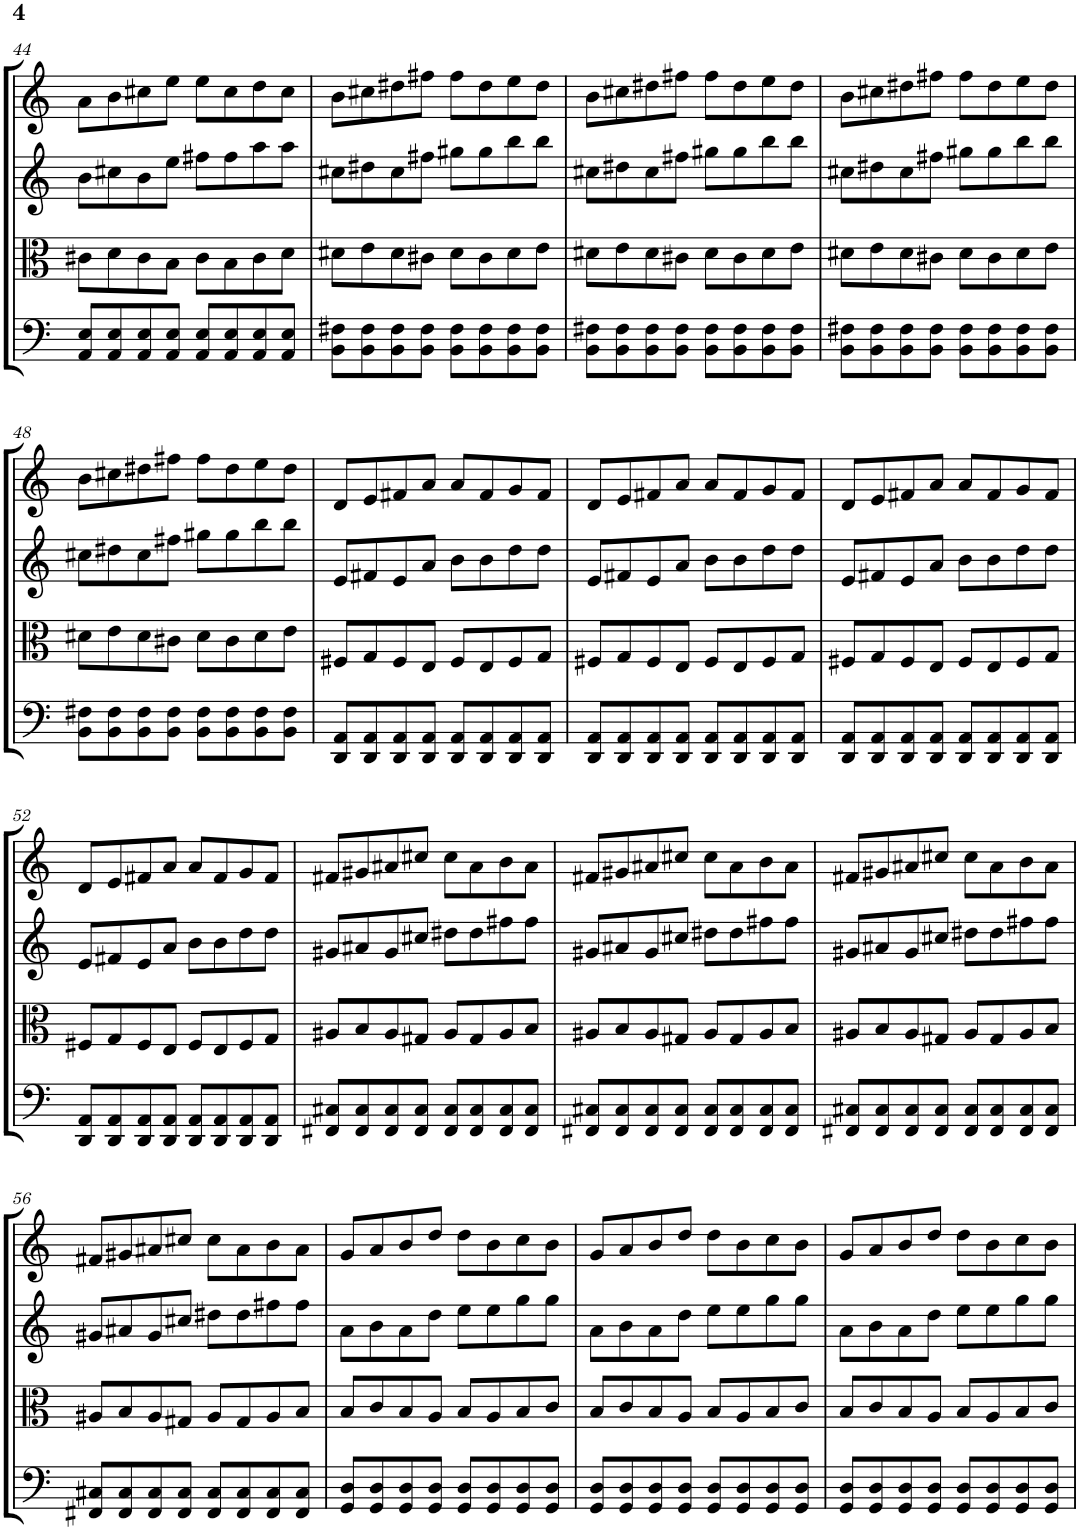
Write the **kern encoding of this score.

**kern	**kern	**kern	**kern
*part4	*part3	*part2	*part1
*staff4	*staff3	*staff2	*staff1
*I"Violoncello	*I"Viola	*I"Violin II	*I"Violin I
*I'Vc	*I'Vla	*I'Vln	*I'Vln
!!LO:PB:g=z
*clefF4	*clefC3	*clefG2	*clefG2
*k[]	*k[]	*k[]	*k[]
*M4/4	*M4/4	*M4/4	*M4/4
=44	=44	=44	=44
8AA/ 8E/L	8c#X\L	8b\L	8a\L
8AA/ 8E/	8d\	8cc#X\	8b\
8AA/ 8E/	8c#\	8b\	8cc#X\
8AA/ 8E/J	8B\J	8ee\J	8ee\J
8AA/ 8E/L	8c#\L	8ff#X\L	8ee\L
8AA/ 8E/	8B\	8ff#\	8cc#\
8AA/ 8E/	8c#\	8aa\	8dd\
8AA/ 8E/J	8d\J	8aa\J	8cc#\J
=45	=45	=45	=45
8BB\ 8F#X\L	8d#X\L	8cc#X\L	8b\L
8BB\ 8F#\	8e\	8dd#X\	8cc#X\
8BB\ 8F#\	8d#\	8cc#\	8dd#X\
8BB\ 8F#\J	8c#X\J	8ff#X\J	8ff#X\J
8BB\ 8F#\L	8d#\L	8gg#X\L	8ff#\L
8BB\ 8F#\	8c#\	8gg#\	8dd#\
8BB\ 8F#\	8d#\	8bb\	8ee\
8BB\ 8F#\J	8e\J	8bb\J	8dd#\J
=46	=46	=46	=46
8BB\ 8F#X\L	8d#X\L	8cc#X\L	8b\L
8BB\ 8F#\	8e\	8dd#X\	8cc#X\
8BB\ 8F#\	8d#\	8cc#\	8dd#X\
8BB\ 8F#\J	8c#X\J	8ff#X\J	8ff#X\J
8BB\ 8F#\L	8d#\L	8gg#X\L	8ff#\L
8BB\ 8F#\	8c#\	8gg#\	8dd#\
8BB\ 8F#\	8d#\	8bb\	8ee\
8BB\ 8F#\J	8e\J	8bb\J	8dd#\J
=47	=47	=47	=47
8BB\ 8F#X\L	8d#X\L	8cc#X\L	8b\L
8BB\ 8F#\	8e\	8dd#X\	8cc#X\
8BB\ 8F#\	8d#\	8cc#\	8dd#X\
8BB\ 8F#\J	8c#X\J	8ff#X\J	8ff#X\J
8BB\ 8F#\L	8d#\L	8gg#X\L	8ff#\L
8BB\ 8F#\	8c#\	8gg#\	8dd#\
8BB\ 8F#\	8d#\	8bb\	8ee\
8BB\ 8F#\J	8e\J	8bb\J	8dd#\J
!!LO:LB:g=z
=48	=48	=48	=48
8BB\ 8F#X\L	8d#X\L	8cc#X\L	8b\L
8BB\ 8F#\	8e\	8dd#X\	8cc#X\
8BB\ 8F#\	8d#\	8cc#\	8dd#X\
8BB\ 8F#\J	8c#X\J	8ff#X\J	8ff#X\J
8BB\ 8F#\L	8d#\L	8gg#X\L	8ff#\L
8BB\ 8F#\	8c#\	8gg#\	8dd#\
8BB\ 8F#\	8d#\	8bb\	8ee\
8BB\ 8F#\J	8e\J	8bb\J	8dd#\J
=49	=49	=49	=49
8DD/ 8AA/L	8F#X/L	8e/L	8d/L
8DD/ 8AA/	8G/	8f#X/	8e/
8DD/ 8AA/	8F#/	8e/	8f#X/
8DD/ 8AA/J	8E/J	8a/J	8a/J
8DD/ 8AA/L	8F#/L	8b\L	8a/L
8DD/ 8AA/	8E/	8b\	8f#/
8DD/ 8AA/	8F#/	8dd\	8g/
8DD/ 8AA/J	8G/J	8dd\J	8f#/J
=50	=50	=50	=50
8DD/ 8AA/L	8F#X/L	8e/L	8d/L
8DD/ 8AA/	8G/	8f#X/	8e/
8DD/ 8AA/	8F#/	8e/	8f#X/
8DD/ 8AA/J	8E/J	8a/J	8a/J
8DD/ 8AA/L	8F#/L	8b\L	8a/L
8DD/ 8AA/	8E/	8b\	8f#/
8DD/ 8AA/	8F#/	8dd\	8g/
8DD/ 8AA/J	8G/J	8dd\J	8f#/J
=51	=51	=51	=51
8DD/ 8AA/L	8F#X/L	8e/L	8d/L
8DD/ 8AA/	8G/	8f#X/	8e/
8DD/ 8AA/	8F#/	8e/	8f#X/
8DD/ 8AA/J	8E/J	8a/J	8a/J
8DD/ 8AA/L	8F#/L	8b\L	8a/L
8DD/ 8AA/	8E/	8b\	8f#/
8DD/ 8AA/	8F#/	8dd\	8g/
8DD/ 8AA/J	8G/J	8dd\J	8f#/J
!!LO:LB:g=z
=52	=52	=52	=52
8DD/ 8AA/L	8F#X/L	8e/L	8d/L
8DD/ 8AA/	8G/	8f#X/	8e/
8DD/ 8AA/	8F#/	8e/	8f#X/
8DD/ 8AA/J	8E/J	8a/J	8a/J
8DD/ 8AA/L	8F#/L	8b\L	8a/L
8DD/ 8AA/	8E/	8b\	8f#/
8DD/ 8AA/	8F#/	8dd\	8g/
8DD/ 8AA/J	8G/J	8dd\J	8f#/J
=53	=53	=53	=53
8FF#X/ 8C#X/L	8A#X/L	8g#X/L	8f#X/L
8FF#/ 8C#/	8B/	8a#X/	8g#X/
8FF#/ 8C#/	8A#/	8g#/	8a#X/
8FF#/ 8C#/J	8G#X/J	8cc#X/J	8cc#X/J
8FF#/ 8C#/L	8A#/L	8dd#X\L	8cc#\L
8FF#/ 8C#/	8G#/	8dd#\	8a#\
8FF#/ 8C#/	8A#/	8ff#X\	8b\
8FF#/ 8C#/J	8B/J	8ff#\J	8a#\J
=54	=54	=54	=54
8FF#X/ 8C#X/L	8A#X/L	8g#X/L	8f#X/L
8FF#/ 8C#/	8B/	8a#X/	8g#X/
8FF#/ 8C#/	8A#/	8g#/	8a#X/
8FF#/ 8C#/J	8G#X/J	8cc#X/J	8cc#X/J
8FF#/ 8C#/L	8A#/L	8dd#X\L	8cc#\L
8FF#/ 8C#/	8G#/	8dd#\	8a#\
8FF#/ 8C#/	8A#/	8ff#X\	8b\
8FF#/ 8C#/J	8B/J	8ff#\J	8a#\J
=55	=55	=55	=55
8FF#X/ 8C#X/L	8A#X/L	8g#X/L	8f#X/L
8FF#/ 8C#/	8B/	8a#X/	8g#X/
8FF#/ 8C#/	8A#/	8g#/	8a#X/
8FF#/ 8C#/J	8G#X/J	8cc#X/J	8cc#X/J
8FF#/ 8C#/L	8A#/L	8dd#X\L	8cc#\L
8FF#/ 8C#/	8G#/	8dd#\	8a#\
8FF#/ 8C#/	8A#/	8ff#X\	8b\
8FF#/ 8C#/J	8B/J	8ff#\J	8a#\J
!!LO:LB:g=z
=56	=56	=56	=56
8FF#X/ 8C#X/L	8A#X/L	8g#X/L	8f#X/L
8FF#/ 8C#/	8B/	8a#X/	8g#X/
8FF#/ 8C#/	8A#/	8g#/	8a#X/
8FF#/ 8C#/J	8G#X/J	8cc#X/J	8cc#X/J
8FF#/ 8C#/L	8A#/L	8dd#X\L	8cc#\L
8FF#/ 8C#/	8G#/	8dd#\	8a#\
8FF#/ 8C#/	8A#/	8ff#X\	8b\
8FF#/ 8C#/J	8B/J	8ff#\J	8a#\J
=57	=57	=57	=57
8GG/ 8D/L	8B/L	8a\L	8g/L
8GG/ 8D/	8c/	8b\	8a/
8GG/ 8D/	8B/	8a\	8b/
8GG/ 8D/J	8A/J	8dd\J	8dd/J
8GG/ 8D/L	8B/L	8ee\L	8dd\L
8GG/ 8D/	8A/	8ee\	8b\
8GG/ 8D/	8B/	8gg\	8cc\
8GG/ 8D/J	8c/J	8gg\J	8b\J
=58	=58	=58	=58
8GG/ 8D/L	8B/L	8a\L	8g/L
8GG/ 8D/	8c/	8b\	8a/
8GG/ 8D/	8B/	8a\	8b/
8GG/ 8D/J	8A/J	8dd\J	8dd/J
8GG/ 8D/L	8B/L	8ee\L	8dd\L
8GG/ 8D/	8A/	8ee\	8b\
8GG/ 8D/	8B/	8gg\	8cc\
8GG/ 8D/J	8c/J	8gg\J	8b\J
=59	=59	=59	=59
8GG/ 8D/L	8B/L	8a\L	8g/L
8GG/ 8D/	8c/	8b\	8a/
8GG/ 8D/	8B/	8a\	8b/
8GG/ 8D/J	8A/J	8dd\J	8dd/J
8GG/ 8D/L	8B/L	8ee\L	8dd\L
8GG/ 8D/	8A/	8ee\	8b\
8GG/ 8D/	8B/	8gg\	8cc\
8GG/ 8D/J	8c/J	8gg\J	8b\J
=	=	=	=
*-	*-	*-	*-
